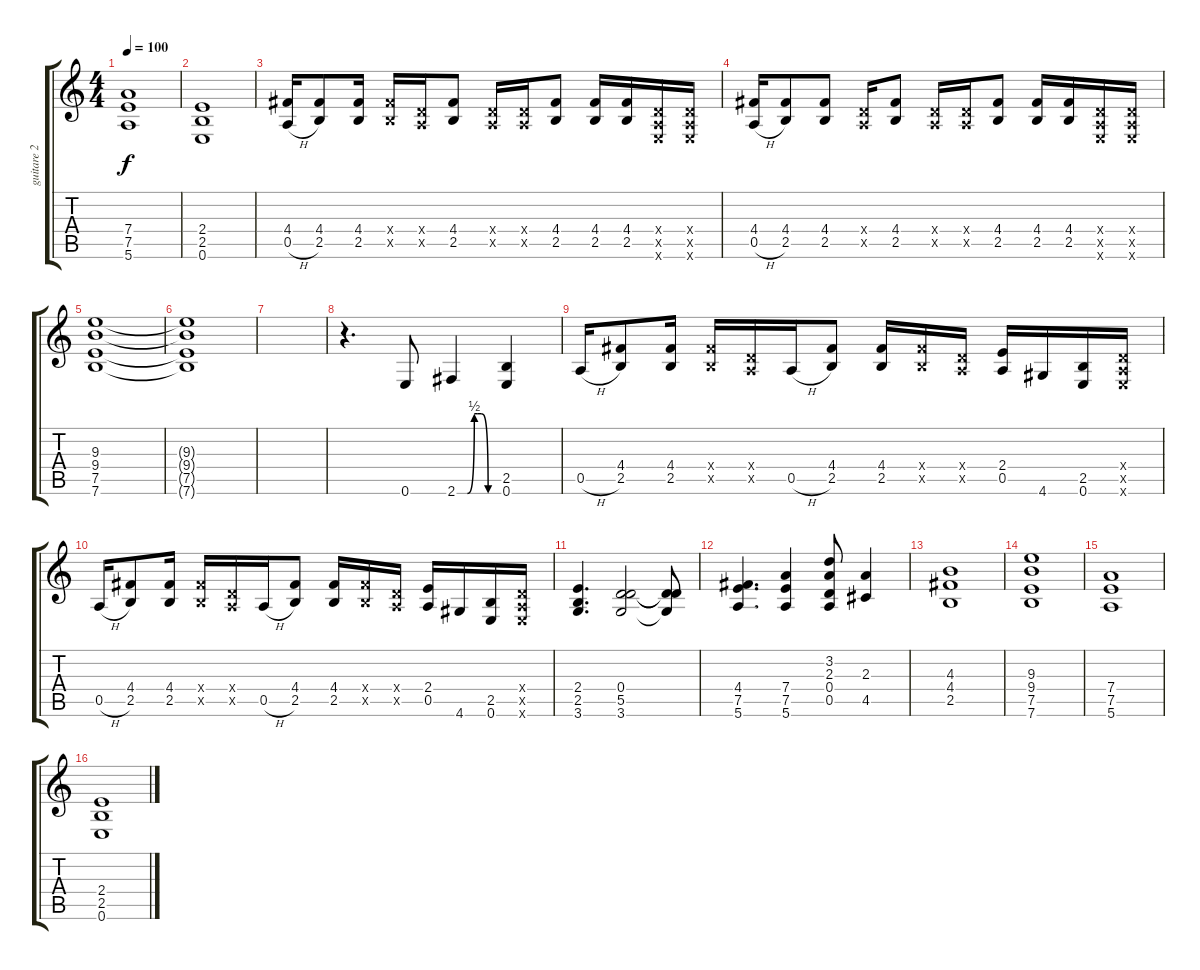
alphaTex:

\track ("guitare 2" "guitare 2") {instrument overdrivenguitar}
\staff {score tabs}
\tuning (E4 B3 G3 D3 A2 E2) {hide}
\ts (4 4)
\tempo 100
\clef g2
\ks c
(7.4 7.5 5.6).1{dy f} |
(2.4 2.5 0.6).1 |
(4.4 0.5{h}).16 (4.4 2.5).8 (4.4 2.5).16 (4.4{x} 2.5{x}).16 (0.4{x} 0.5{x}).16 (4.4 2.5).8 (0.4{x} 0.5{x}).16 (0.4{x} 0.5{x}).16 (4.4 2.5).8 (4.4 2.5).16 (4.4 2.5).16 (0.4{x} 0.5{x} 0.6{x}).16 (0.4{x} 0.5{x} 0.6{x}).16 |
(4.4 0.5{h}).16 (4.4 2.5).8 (4.4 2.5).8 (0.4{x} 0.5{x}).16 (4.4 2.5).8 (0.4{x} 0.5{x}).16 (0.4{x} 0.5{x}).16 (4.4 2.5).8 (4.4 2.5).16 (4.4 2.5).16 (0.4{x} 0.5{x} 0.6{x}).16 (0.4{x} 0.5{x} 0.6{x}).16 |
(9.3 9.4 7.5 7.6).1 |
(9.3{t} 9.4{t} 7.5{t} 7.6{t}).1 |
|
r.4{d} 0.6.8 2.6{be (custom 0 0 10 0 15 0 25 2 30 2 35 2 45 0 60 0)}.4 (2.5 0.6).4 |
0.5{h}.16 (4.4 2.5).8 (4.4 2.5).16 (4.4{x} 2.5{x}).16 (0.4{x} 0.5{x}).16 0.5{h}.16 (4.4 2.5).8 (4.4 2.5).16 (4.4{x} 2.5{x}).16 (0.4{x} 0.5{x}).16 (2.4 0.5).16 4.6.16 (2.5 0.6).16 (0.4{x} 0.5{x} 0.6{x}).16 |
0.5{h}.16 (4.4 2.5).8 (4.4 2.5).16 (4.4{x} 2.5{x}).16 (0.4{x} 0.5{x}).16 0.5{h}.16 (4.4 2.5).8 (4.4 2.5).16 (4.4{x} 2.5{x}).16 (0.4{x} 0.5{x}).16 (2.4 0.5).16 4.6.16 (2.5 0.6).16 (0.4{x} 0.5{x} 0.6{x}).16 |
(2.4 2.5 3.6).4{d} (0.4 5.5 3.6).2 (0.4{t} 5.5{t} 3.6{t}).8 |
(4.4 7.5 5.6).4{d} (7.4 7.5 5.6).4 (3.2 2.3 0.4 0.5).8 (2.3 4.5).4 |
(4.3 4.4 2.5).1 |
(9.3 9.4 7.5 7.6).1 |
(7.4 7.5 5.6).1 |
(2.4 2.5 0.6).1
